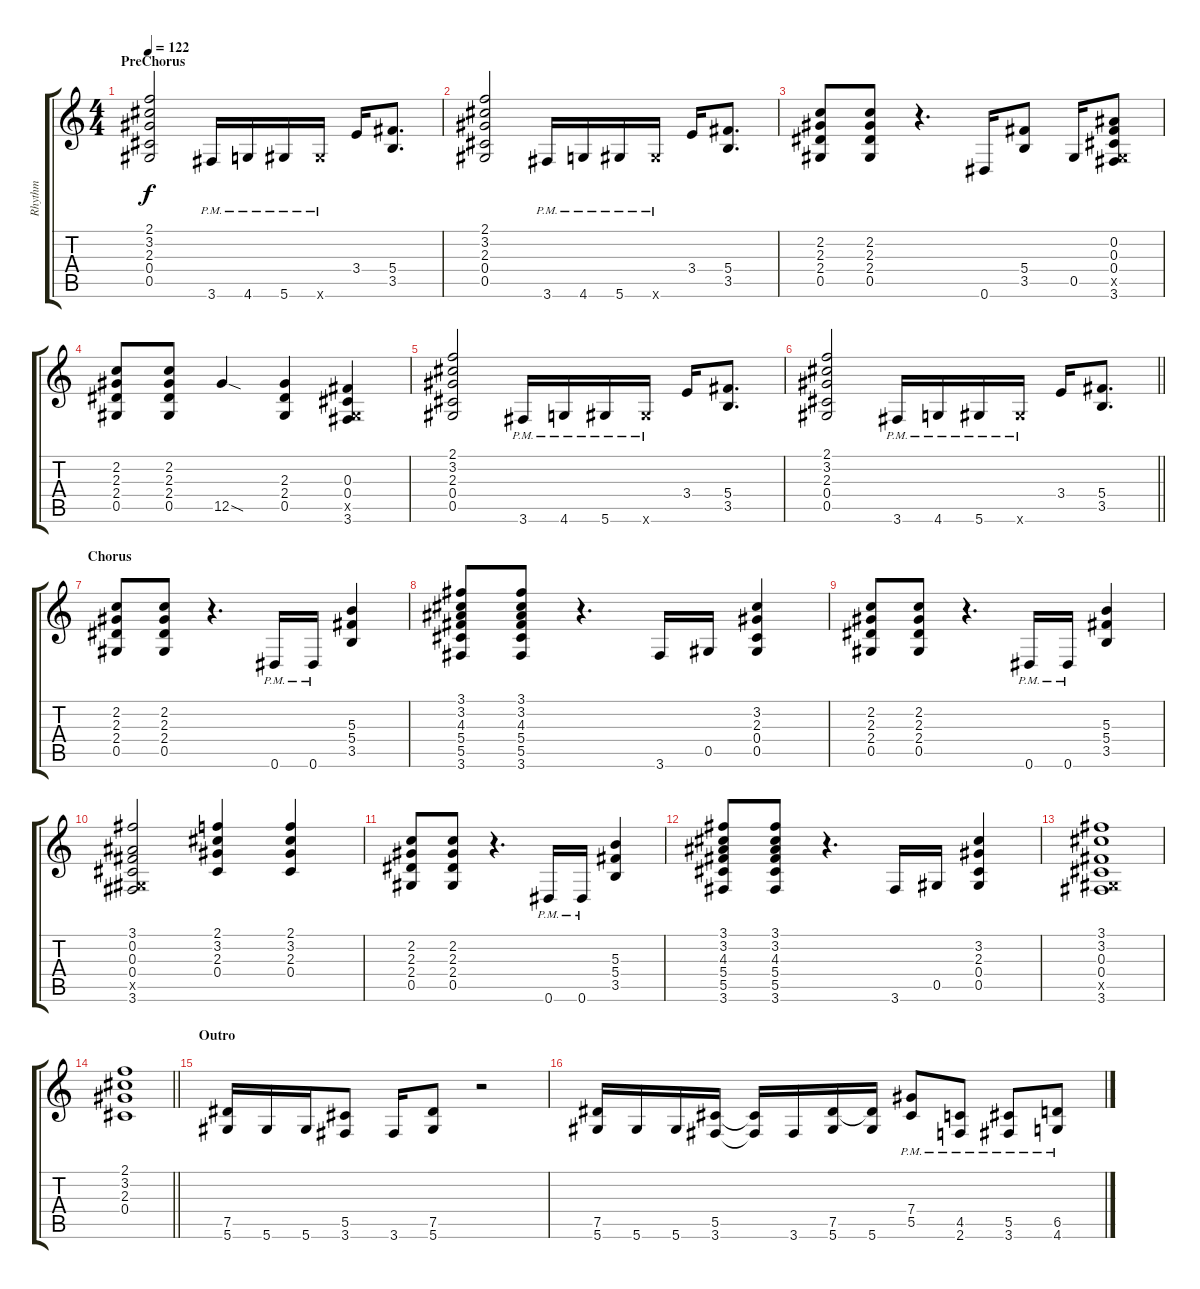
\track ("Rhythm" "Rhythm") {instrument distortionguitar}
\staff {score tabs}
\tuning (Eb4 Bb3 Gb3 Db3 Ab2 Eb2) {hide}
\ts (4 4)
\section ("" "PreChorus")
\tempo 122
\clef g2
\ks c
(2.1 3.2 2.3 0.4 0.5).2{dy f} 3.6{pm}.16 4.6{pm}.16 5.6{pm}.16 5.6{pm x}.16 3.4.16 (5.4 3.5).8{d} |
(2.1 3.2 2.3 0.4 0.5).2 3.6{pm}.16 4.6{pm}.16 5.6{pm}.16 5.6{pm x}.16 3.4.16 (5.4 3.5).8{d} |
(2.2 2.3 2.4 0.5).8 (2.2 2.3 2.4 0.5).8 r.4{d} 0.6.16 (5.4 3.5).8 0.5.16 (0.2 0.3 0.4 0.5{x} 3.6).8 |
(2.2 2.3 2.4 0.5).8 (2.2 2.3 2.4 0.5).8 12.5{sod}.4 (2.3 2.4 0.5).4 (0.3 0.4 0.5{x} 3.6).4 |
(2.1 3.2 2.3 0.4 0.5).2 3.6{pm}.16 4.6{pm}.16 5.6{pm}.16 5.6{pm x}.16 3.4.16 (5.4 3.5).8{d} |
\barLineRight lightlight
(2.1 3.2 2.3 0.4 0.5).2 3.6{pm}.16 4.6{pm}.16 5.6{pm}.16 5.6{pm x}.16 3.4.16 (5.4 3.5).8{d} |
\section ("" "Chorus")
(2.2 2.3 2.4 0.5).8 (2.2 2.3 2.4 0.5).8 r.4{d} 0.6{pm}.16 0.6{pm}.16 (5.3 5.4 3.5).4 |
(3.1 3.2 4.3 5.4 5.5 3.6).8 (3.1 3.2 4.3 5.4 5.5 3.6).8 r.4{d} 3.6.16 0.5.16 (3.2 2.3 0.4 0.5).4 |
(2.2 2.3 2.4 0.5).8 (2.2 2.3 2.4 0.5).8 r.4{d} 0.6{pm}.16 0.6{pm}.16 (5.3 5.4 3.5).4 |
(3.1 0.2 0.3 0.4 0.5{x} 3.6).2 (2.1 3.2 2.3 0.4).4 (2.1 3.2 2.3 0.4).4 |
(2.2 2.3 2.4 0.5).8 (2.2 2.3 2.4 0.5).8 r.4{d} 0.6{pm}.16 0.6{pm}.16 (5.3 5.4 3.5).4 |
(3.1 3.2 4.3 5.4 5.5 3.6).8 (3.1 3.2 4.3 5.4 5.5 3.6).8 r.4{d} 3.6.16 0.5.16 (3.2 2.3 0.4 0.5).4 |
(3.1 3.2 0.3 0.4 0.5{x} 3.6).1 |
\barLineRight lightlight
(2.1 3.2 2.3 0.4).1 |
\section ("" "Outro")
(7.5 5.6).16 5.6.16 5.6.16 (5.5 3.6).8 3.6.16 (7.5 5.6).8 r.2 |
(7.5 5.6).16 5.6.16 5.6.16 (5.5 3.6).16 (5.5{t} 3.6{t}).16 3.6.16 (7.5 5.6).16 (7.5{t} 5.6).16 (7.4{pm} 5.5{pm}).8 (4.5{pm} 2.6{pm}).8 (5.5{pm} 3.6{pm}).8 (6.5{pm} 4.6{pm}).8
